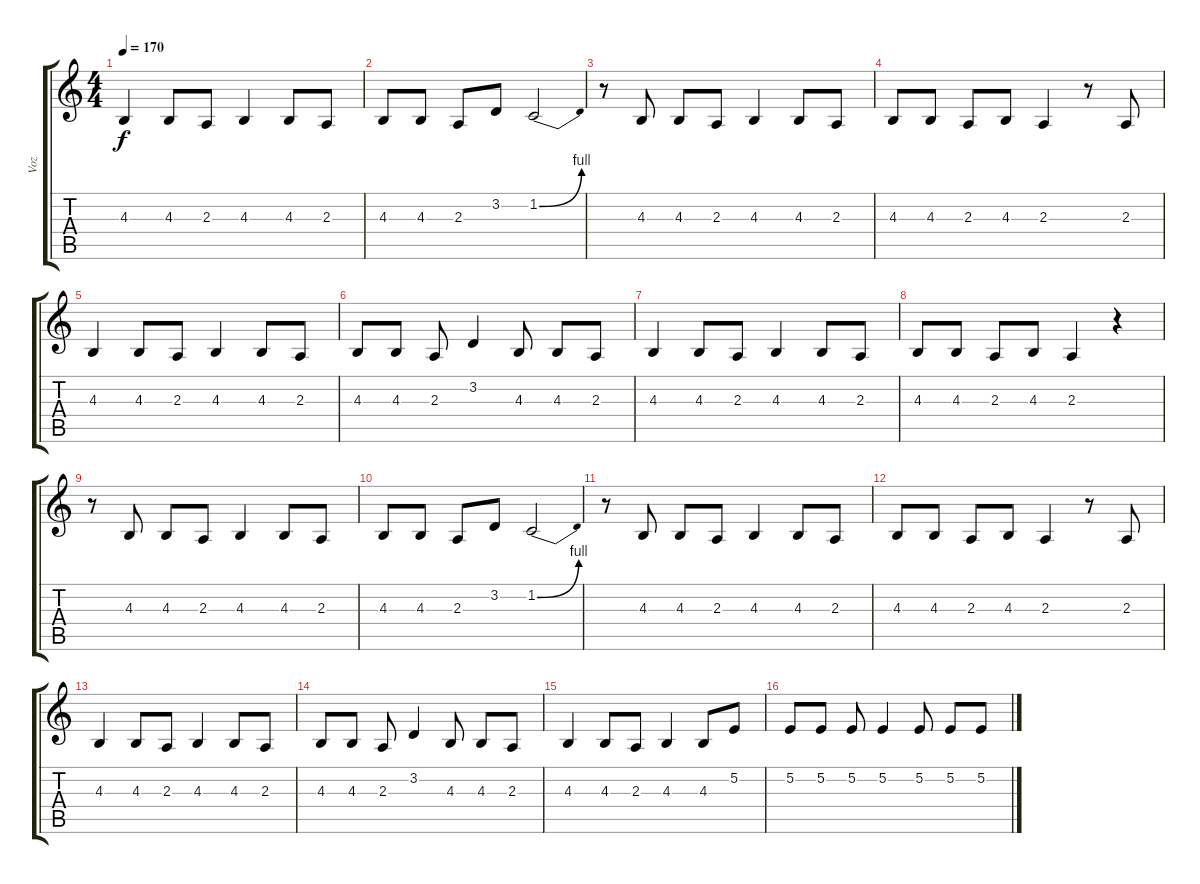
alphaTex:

\track ("Voz" "Voz") {instrument lead8bassandlead}
\staff {score tabs}
\tuning (E4 B3 G3 D3 A2 E2) {hide}
\ts (4 4)
\tempo 170
\clef g2
\ks c
4.3.4{dy f} 4.3.8 2.3.8 4.3.4 4.3.8 2.3.8 |
4.3.8 4.3.8 2.3.8 3.2.8 1.2{be (bend 0 0 60 4)}.2 |
r.8 4.3.8 4.3.8 2.3.8 4.3.4 4.3.8 2.3.8 |
4.3.8 4.3.8 2.3.8 4.3.8 2.3.4 r.8 2.3.8 |
4.3.4 4.3.8 2.3.8 4.3.4 4.3.8 2.3.8 |
4.3.8 4.3.8 2.3.8 3.2.4 4.3.8 4.3.8 2.3.8 |
4.3.4 4.3.8 2.3.8 4.3.4 4.3.8 2.3.8 |
4.3.8 4.3.8 2.3.8 4.3.8 2.3.4 r.4 |
r.8 4.3.8 4.3.8 2.3.8 4.3.4 4.3.8 2.3.8 |
4.3.8 4.3.8 2.3.8 3.2.8 1.2{be (bend 0 0 60 4)}.2 |
r.8 4.3.8 4.3.8 2.3.8 4.3.4 4.3.8 2.3.8 |
4.3.8 4.3.8 2.3.8 4.3.8 2.3.4 r.8 2.3.8 |
4.3.4 4.3.8 2.3.8 4.3.4 4.3.8 2.3.8 |
4.3.8 4.3.8 2.3.8 3.2.4 4.3.8 4.3.8 2.3.8 |
4.3.4 4.3.8 2.3.8 4.3.4 4.3.8 5.2.8 |
5.2.8 5.2.8 5.2.8 5.2.4 5.2.8 5.2.8 5.2.8
